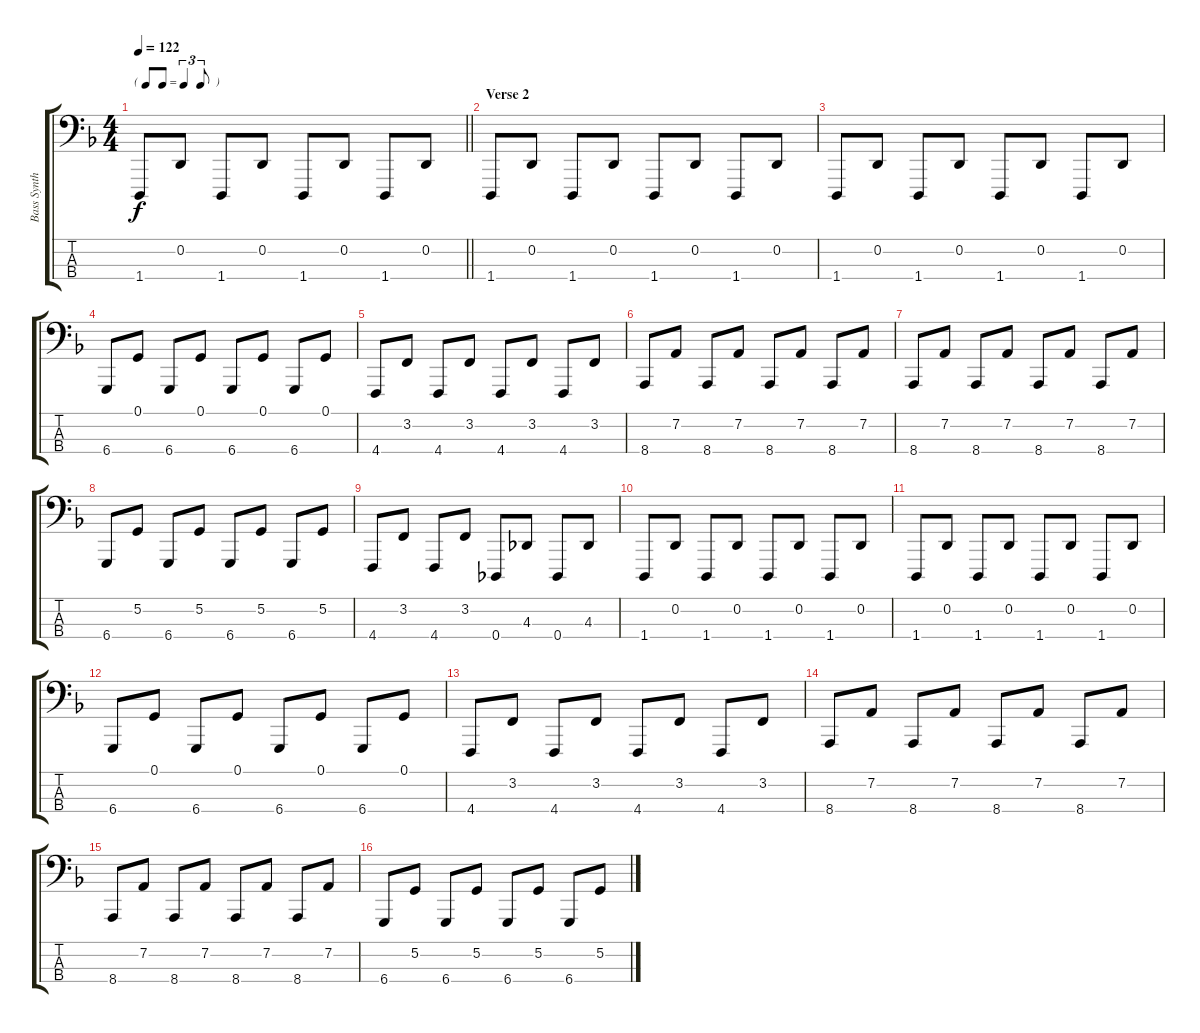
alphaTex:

\track ("Bass Synth" "Bass Synth") {instrument lead2sawtooth}
\staff {score tabs}
\tuning (G2 D2 A1 Db1) {hide}
\ts (4 4)
\tf triplet8th
\tempo 122
\clef f4
\barLineRight lightlight
\ks dminor
1.4.8{dy f} 0.2.8 1.4.8 0.2.8 1.4.8 0.2.8 1.4.8 0.2.8 |
\section ("" "Verse 2")
1.4.8 0.2.8 1.4.8 0.2.8 1.4.8 0.2.8 1.4.8 0.2.8 |
1.4.8 0.2.8 1.4.8 0.2.8 1.4.8 0.2.8 1.4.8 0.2.8 |
6.4.8 0.1.8 6.4.8 0.1.8 6.4.8 0.1.8 6.4.8 0.1.8 |
4.4.8 3.2.8 4.4.8 3.2.8 4.4.8 3.2.8 4.4.8 3.2.8 |
8.4.8 7.2.8 8.4.8 7.2.8 8.4.8 7.2.8 8.4.8 7.2.8 |
8.4.8 7.2.8 8.4.8 7.2.8 8.4.8 7.2.8 8.4.8 7.2.8 |
6.4.8 5.2.8 6.4.8 5.2.8 6.4.8 5.2.8 6.4.8 5.2.8 |
4.4.8 3.2.8 4.4.8 3.2.8 0.4.8 4.3.8 0.4.8 4.3.8 |
1.4.8 0.2.8 1.4.8 0.2.8 1.4.8 0.2.8 1.4.8 0.2.8 |
1.4.8 0.2.8 1.4.8 0.2.8 1.4.8 0.2.8 1.4.8 0.2.8 |
6.4.8 0.1.8 6.4.8 0.1.8 6.4.8 0.1.8 6.4.8 0.1.8 |
4.4.8 3.2.8 4.4.8 3.2.8 4.4.8 3.2.8 4.4.8 3.2.8 |
8.4.8 7.2.8 8.4.8 7.2.8 8.4.8 7.2.8 8.4.8 7.2.8 |
8.4.8 7.2.8 8.4.8 7.2.8 8.4.8 7.2.8 8.4.8 7.2.8 |
6.4.8 5.2.8 6.4.8 5.2.8 6.4.8 5.2.8 6.4.8 5.2.8
